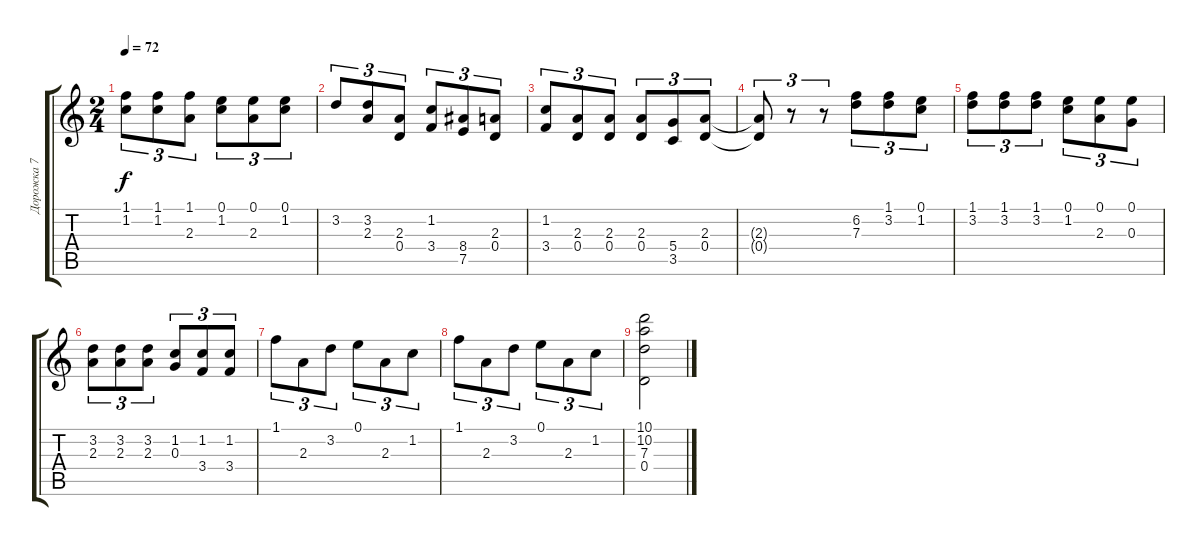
\track ("Дорожка 7" "Дорожка 7") {instrument acousticguitarnylon}
\staff {score tabs}
\tuning (E4 B3 G3 D3 A2 E2) {hide}
\ts (2 4)
\tempo 72
\clef g2
\ks c
(1.1 1.2).8{tu (3 2) dy f} (1.1 1.2).8{tu (3 2)} (1.1 2.3).8{tu (3 2)} (0.1 1.2).8{tu (3 2)} (0.1 2.3).8{tu (3 2)} (0.1 1.2).8{tu (3 2)} |
3.2.8{tu (3 2)} (3.2 2.3).8{tu (3 2)} (2.3 0.4).8{tu (3 2)} (1.2 3.4).8{tu (3 2)} (8.4 7.5).8{tu (3 2)} (2.3 0.4).8{tu (3 2)} |
(1.2 3.4).8{tu (3 2)} (2.3 0.4).8{tu (3 2)} (2.3 0.4).8{tu (3 2)} (2.3 0.4).8{tu (3 2)} (5.4 3.5).8{tu (3 2)} (2.3 0.4).8{tu (3 2)} |
(2.3{t} 0.4{t}).8{tu (3 2)} r.8{tu (3 2)} r.8{tu (3 2)} (6.2 7.3).8{tu (3 2)} (1.1 3.2).8{tu (3 2)} (0.1 1.2).8{tu (3 2)} |
(1.1 3.2).8{tu (3 2)} (1.1 3.2).8{tu (3 2)} (1.1 3.2).8{tu (3 2)} (0.1 1.2).8{tu (3 2)} (0.1 2.3).8{tu (3 2)} (0.1 0.3).8{tu (3 2)} |
(3.2 2.3).8{tu (3 2)} (3.2 2.3).8{tu (3 2)} (3.2 2.3).8{tu (3 2)} (1.2 0.3).8{tu (3 2)} (1.2 3.4).8{tu (3 2)} (1.2 3.4).8{tu (3 2)} |
1.1.8{tu (3 2) volume 11 instrument acousticguitarnylon} 2.3.8{tu (3 2)} 3.2.8{tu (3 2)} 0.1.8{tu (3 2)} 2.3.8{tu (3 2)} 1.2.8{tu (3 2)} |
1.1.8{tu (3 2) volume 11 instrument acousticguitarnylon} 2.3.8{tu (3 2)} 3.2.8{tu (3 2)} 0.1.8{tu (3 2)} 2.3.8{tu (3 2)} 1.2.8{tu (3 2)} |
(10.1 10.2 7.3 0.4).2
